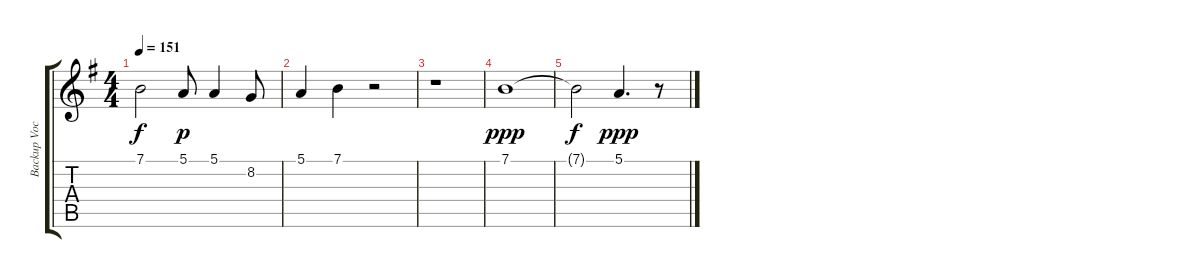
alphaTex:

\track ("Backup Vocal" "Backup Voc") {instrument choiraahs}
\staff {score tabs}
\tuning (E4 B3 G3 D3 A2 E2) {hide}
\ts (4 4)
\tempo 151
\clef g2
\ks eminor
7.1{t}.2{dy f} 5.1.8{dy p} 5.1.4 8.2.8 |
5.1.4 7.1.4 r.2 |
r.1 |
7.1.1{dy ppp} |
7.1{t}.2{dy f} 5.1.4{d dy ppp} r.8
